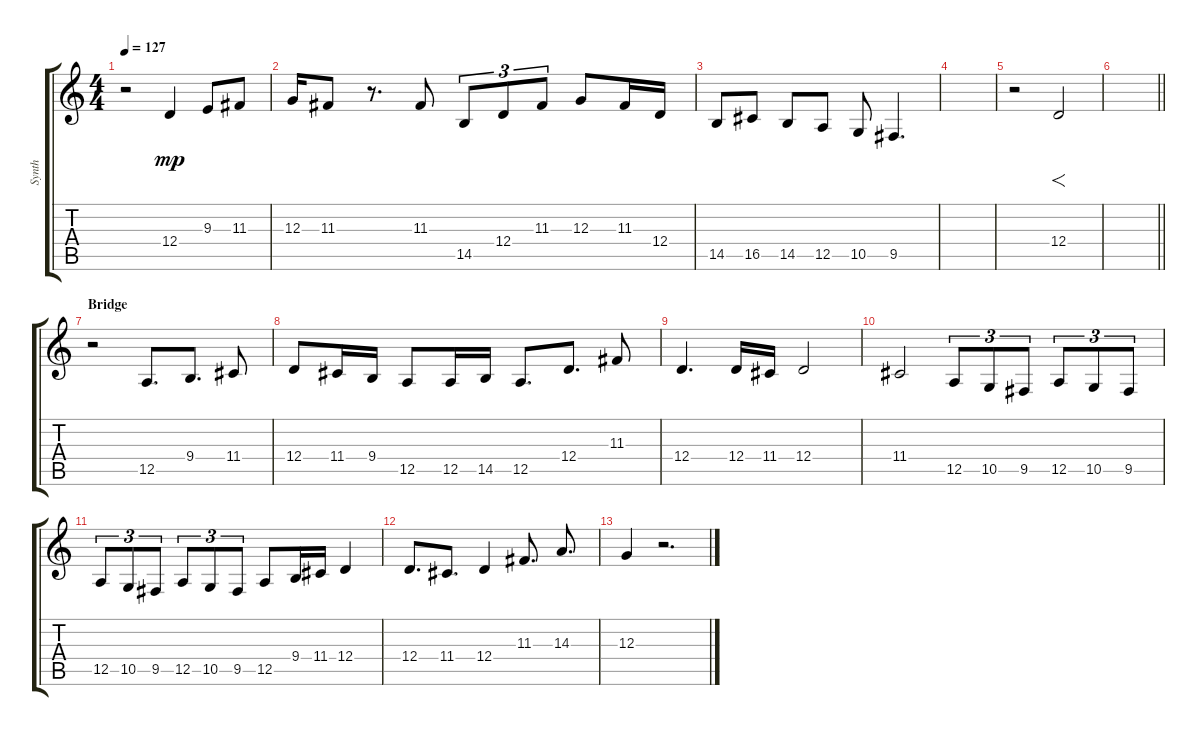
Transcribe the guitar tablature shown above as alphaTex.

\track ("Synth" "Synth") {instrument pad8sweep}
\staff {score tabs}
\tuning (E4 B3 G3 D3 A2 E2) {hide}
\ts (4 4)
\tempo 127
\clef g2
\ks c
r.2{dy f} 12.4.4{dy mp} 9.3.8 11.3.8 |
12.3.16 11.3.8 r.8{d} 11.3.8 14.5.8{tu (3 2)} 12.4.8{tu (3 2)} 11.3.8{tu (3 2)} 12.3.8 11.3.16 12.4.16 |
14.5.8 16.5.8 14.5.8 12.5.8 10.5.8 9.5.4{d} |
|
r.2 12.4.2{f} |
\barLineRight lightlight
|
\section ("" "Bridge")
r.2 12.5.8{d} 9.4.8{d} 11.4.8 |
12.4.8 11.4.16 9.4.16 12.5.8 12.5.16 14.5.16 12.5.8{d} 12.4.8{d} 11.3.8 |
12.4.4{d} 12.4.16 11.4.16 12.4.2 |
11.4.2 12.5.8{tu (3 2)} 10.5.8{tu (3 2)} 9.5.8{tu (3 2)} 12.5.8{tu (3 2)} 10.5.8{tu (3 2)} 9.5.8{tu (3 2)} |
12.5.8{tu (3 2)} 10.5.8{tu (3 2)} 9.5.8{tu (3 2)} 12.5.8{tu (3 2)} 10.5.8{tu (3 2)} 9.5.8{tu (3 2)} 12.5.8 9.4.16 11.4.16 12.4.4 |
12.4.8{d} 11.4.8{d} 12.4.4 11.3.8{d} 14.3.8{d} |
12.3.4 r.2{d}
